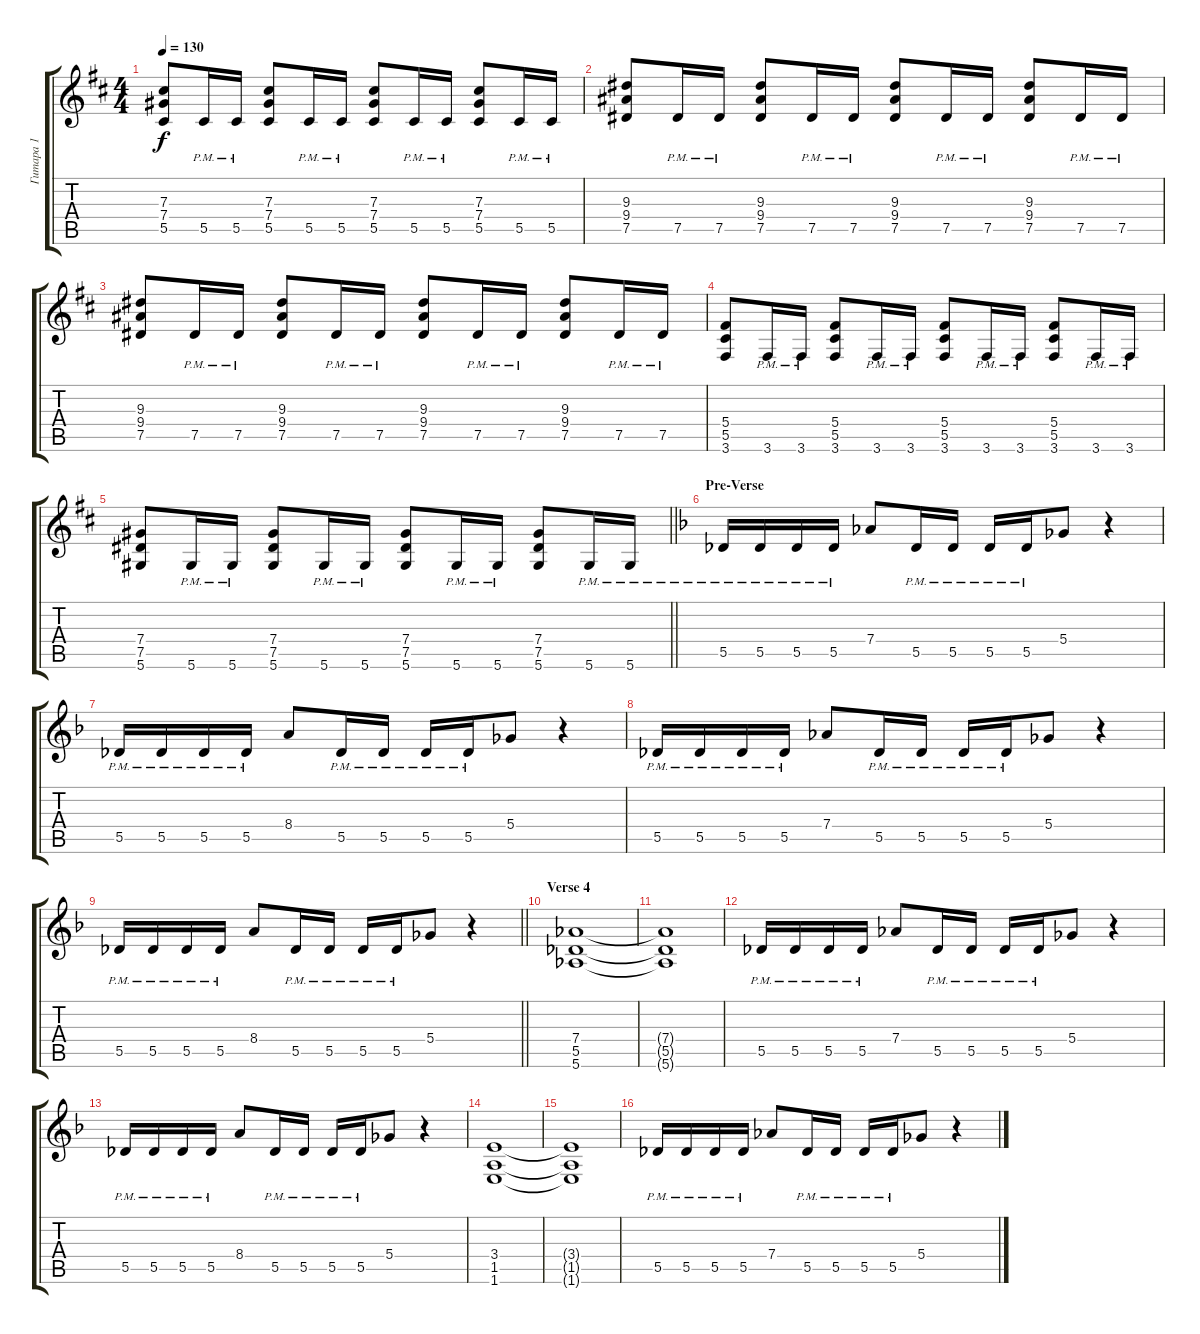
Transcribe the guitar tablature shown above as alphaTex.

\track ("Гитара 1" "Гитара 1") {instrument distortionguitar}
\staff {score tabs}
\tuning (Eb4 Bb3 Gb3 Db3 Ab2 Eb2) {hide}
\ts (4 4)
\tempo 130
\clef g2
\ks bminor
(7.3 7.4 5.5).8{dy f} 5.5{pm}.16 5.5{pm}.16 (7.3 7.4 5.5).8 5.5{pm}.16 5.5{pm}.16 (7.3 7.4 5.5).8 5.5{pm}.16 5.5{pm}.16 (7.3 7.4 5.5).8 5.5{pm}.16 5.5{pm}.16 |
(9.3 9.4 7.5).8 7.5{pm}.16 7.5{pm}.16 (9.3 9.4 7.5).8 7.5{pm}.16 7.5{pm}.16 (9.3 9.4 7.5).8 7.5{pm}.16 7.5{pm}.16 (9.3 9.4 7.5).8 7.5{pm}.16 7.5{pm}.16 |
(9.3 9.4 7.5).8 7.5{pm}.16 7.5{pm}.16 (9.3 9.4 7.5).8 7.5{pm}.16 7.5{pm}.16 (9.3 9.4 7.5).8 7.5{pm}.16 7.5{pm}.16 (9.3 9.4 7.5).8 7.5{pm}.16 7.5{pm}.16 |
(5.4 5.5 3.6).8 3.6{pm}.16 3.6{pm}.16 (5.4 5.5 3.6).8 3.6{pm}.16 3.6{pm}.16 (5.4 5.5 3.6).8 3.6{pm}.16 3.6{pm}.16 (5.4 5.5 3.6).8 3.6{pm}.16 3.6{pm}.16 |
\barLineRight lightlight
(7.4 7.5 5.6).8 5.6{pm}.16 5.6{pm}.16 (7.4 7.5 5.6).8 5.6{pm}.16 5.6{pm}.16 (7.4 7.5 5.6).8 5.6{pm}.16 5.6{pm}.16 (7.4 7.5 5.6).8 5.6{pm}.16 5.6{pm}.16 |
\section ("" "Pre-Verse")
\ks dminor
5.5{pm}.16 5.5{pm}.16 5.5{pm}.16 5.5{pm}.16 7.4.8 5.5{pm}.16 5.5{pm}.16 5.5{pm}.16 5.5{pm}.16 5.4.8 r.4 |
5.5{pm}.16 5.5{pm}.16 5.5{pm}.16 5.5{pm}.16 8.4.8 5.5{pm}.16 5.5{pm}.16 5.5{pm}.16 5.5{pm}.16 5.4.8 r.4 |
5.5{pm}.16 5.5{pm}.16 5.5{pm}.16 5.5{pm}.16 7.4.8 5.5{pm}.16 5.5{pm}.16 5.5{pm}.16 5.5{pm}.16 5.4.8 r.4 |
\barLineRight lightlight
5.5{pm}.16 5.5{pm}.16 5.5{pm}.16 5.5{pm}.16 8.4.8 5.5{pm}.16 5.5{pm}.16 5.5{pm}.16 5.5{pm}.16 5.4.8 r.4 |
\section ("" "Verse 4")
(7.4 5.5 5.6).1 |
(7.4{t} 5.5{t} 5.6{t}).1 |
5.5{pm}.16 5.5{pm}.16 5.5{pm}.16 5.5{pm}.16 7.4.8 5.5{pm}.16 5.5{pm}.16 5.5{pm}.16 5.5{pm}.16 5.4.8 r.4 |
5.5{pm}.16 5.5{pm}.16 5.5{pm}.16 5.5{pm}.16 8.4.8 5.5{pm}.16 5.5{pm}.16 5.5{pm}.16 5.5{pm}.16 5.4.8 r.4 |
(3.4 1.5 1.6).1 |
(3.4{t} 1.5{t} 1.6{t}).1 |
5.5{pm}.16 5.5{pm}.16 5.5{pm}.16 5.5{pm}.16 7.4.8 5.5{pm}.16 5.5{pm}.16 5.5{pm}.16 5.5{pm}.16 5.4.8 r.4
